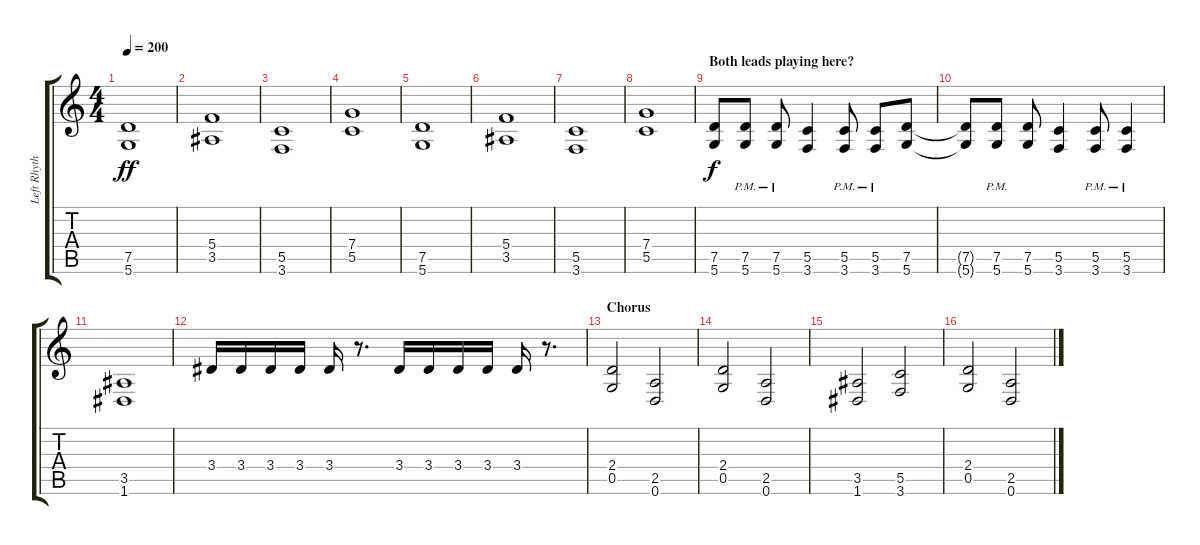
\track ("Left Rhythm Gtr" "Left Rhyth") {instrument overdrivenguitar}
\staff {score tabs}
\tuning (D4 A3 F3 C3 G2 D2) {hide}
\ts (4 4)
\tempo 200
\clef g2
\ks c
(7.5 5.6).1{dy ff} |
(5.4 3.5).1 |
(5.5 3.6).1 |
(7.4 5.5).1 |
(7.5 5.6).1 |
(5.4 3.5).1 |
(5.5 3.6).1 |
(7.4 5.5).1 |
\section ("" "Both leads playing here?")
(7.5 5.6).8{dy f} (7.5{pm} 5.6{pm}).8 (7.5{pm} 5.6{pm}).8 (5.5 3.6).4 (5.5{pm} 3.6{pm}).8 (5.5{pm} 3.6{pm}).8 (7.5 5.6).8 |
(7.5{t} 5.6{t}).8 (7.5{pm} 5.6{pm}).8 (7.5 5.6).8 (5.5 3.6).4 (5.5{pm} 3.6{pm}).8 (5.5{pm} 3.6{pm}).4 |
(3.5 1.6).1 |
3.4.16 3.4.16 3.4.16 3.4.16 3.4.16 r.8{d} 3.4.16 3.4.16 3.4.16 3.4.16 3.4.16 r.8{d} |
\section ("" "Chorus")
(2.4 0.5).2 (2.5 0.6).2 |
(2.4 0.5).2 (2.5 0.6).2 |
(3.5 1.6).2 (5.5 3.6).2 |
(2.4 0.5).2 (2.5 0.6).2
